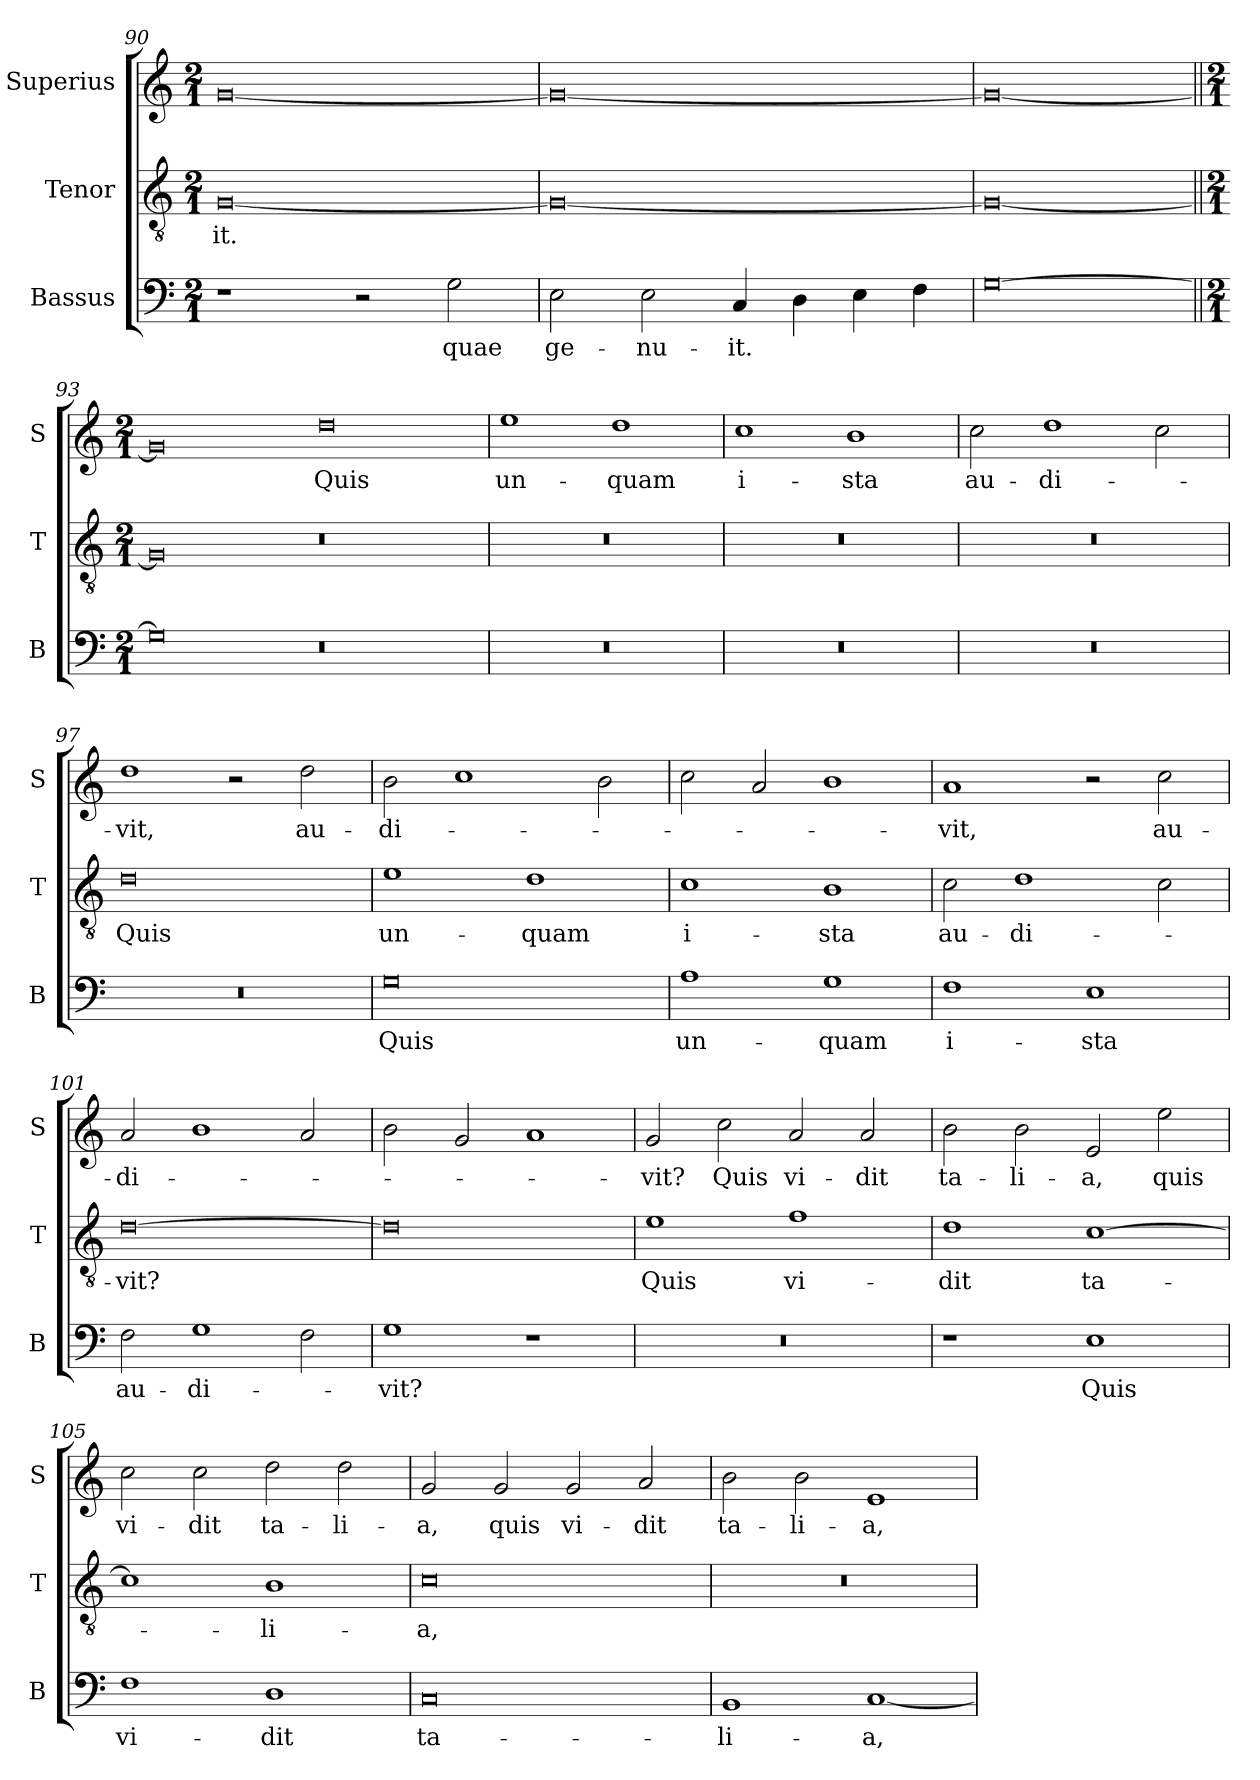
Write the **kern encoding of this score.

**kern	**text	**kern	**text	**kern	**text
*part3	*part3	*part2	*part2	*part1	*part1
*staff3	*staff3	*staff2	*staff2	*staff1	*staff1
*I"Bassus	*	*I"Tenor	*	*I"Superius	*
*I'B	*	*I'T	*	*I'S	*
*clefF4	*	*clefGv2	*	*clefG2	*
*k[]	*	*k[]	*	*k[]	*
*M2/1	*	*M2/1	*	*M2/1	*
=90	=90	=90	=90	=90	=90
1r	.	[0G	-it.	[0g	.
2r	.	.	.	.	.
2G	quae	.	.	.	.
=91	=91	=91	=91	=91	=91
2E	ge-	0G_	.	0g_	.
2E	-nu-	.	.	.	.
4C	-it.	.	.	.	.
4D	.	.	.	.	.
4E	.	.	.	.	.
4F	.	.	.	.	.
=92	=92	=92	=92	=92	=92
[0G	.	0G_	.	0g_	.
=93||	=93||	=93||	=93||	=93||	=93||
*M2/1	*	*M2/1	*	*M2/1	*
0G]	.	0G]	.	0g]	.
0r	.	0r	.	0dd	-Quis
=94	=94	=94	=94	=94	=94
0r	.	0r	.	1ee	un-
.	.	.	.	1dd	-quam
=95	=95	=95	=95	=95	=95
0r	.	0r	.	1cc	i-
.	.	.	.	1b	-sta
=96	=96	=96	=96	=96	=96
0r	.	0r	.	2cc	au-
.	.	.	.	1dd	-di-
.	.	.	.	2cc	.
=97	=97	=97	=97	=97	=97
0r	.	0d	Quis	1dd	-vit,
.	.	.	.	2r	.
.	.	.	.	2dd	au-
=98	=98	=98	=98	=98	=98
0G	Quis	1e	un-	2b	-di-
.	.	.	.	1cc	.
.	.	1d	-quam	.	.
.	.	.	.	2b	.
=99	=99	=99	=99	=99	=99
1A	un-	1c	i-	2cc	.
.	.	.	.	2a	.
1G	-quam	1B	-sta	1b	.
=100	=100	=100	=100	=100	=100
1F	i-	2c	au-	1a	-vit,
.	.	1d	-di-	.	.
1E	-sta	.	.	2r	.
.	.	2c	.	2cc	au-
=101	=101	=101	=101	=101	=101
2F	au-	[0d	-vit?	2a	-di-
1G	-di-	.	.	1b	.
2F	.	.	.	2a	.
=102	=102	=102	=102	=102	=102
1G	-vit?	0d]	.	2b	.
.	.	.	.	2g	.
1r	.	.	.	1a	.
=103	=103	=103	=103	=103	=103
0r	.	1e	Quis	2g	-vit?
.	.	.	.	2cc	Quis
.	.	1f	vi-	2a	vi-
.	.	.	.	2a	-dit
=104	=104	=104	=104	=104	=104
1r	.	1d	-dit	2b	ta-
.	.	.	.	2b	-li-
1E	Quis	[1c	ta-	2e	-a,
.	.	.	.	2ee	quis
=105	=105	=105	=105	=105	=105
1F	vi-	1c]	.	2cc	vi-
.	.	.	.	2cc	-dit
1D	-dit	1B	-li-	2dd	ta-
.	.	.	.	2dd	-li-
=106	=106	=106	=106	=106	=106
0C	ta-	0c	-a,	2g	-a,
.	.	.	.	2g	quis
.	.	.	.	2g	vi-
.	.	.	.	2a	-dit
=107	=107	=107	=107	=107	=107
1BB	-li-	0r	.	2b	ta-
.	.	.	.	2b	-li-
[1C	-a,	.	.	1e	-a,
=	=	=	=	=	=
*-	*-	*-	*-	*-	*-
